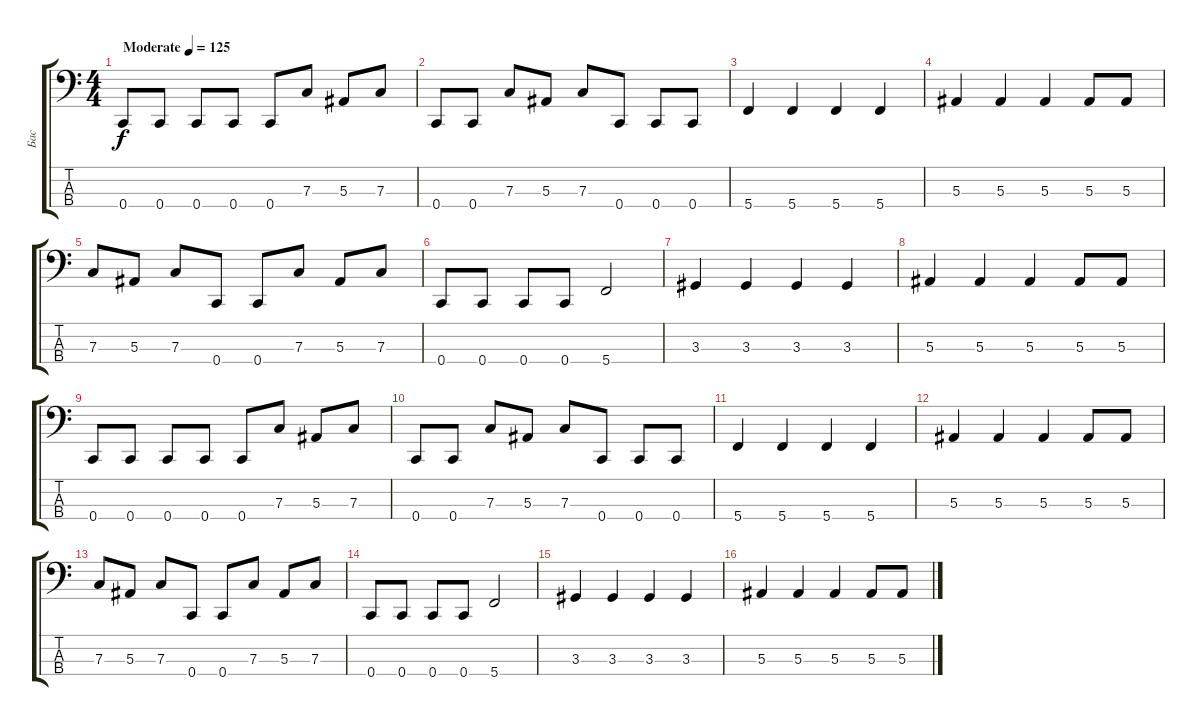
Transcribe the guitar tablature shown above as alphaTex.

\track ("Бас" "Бас") {instrument electricbassfinger}
\staff {score tabs}
\tuning (Eb2 Bb1 F1 C1) {hide}
\ts (4 4)
\tempo (125 "Moderate")
\clef f4
\ks c
0.4.8{dy f instrument electricbassfinger} 0.4.8 0.4.8 0.4.8 0.4.8 7.3.8 5.3.8 7.3.8 |
0.4.8 0.4.8 7.3.8 5.3.8 7.3.8 0.4.8 0.4.8 0.4.8 |
5.4.4 5.4.4 5.4.4 5.4.4 |
5.3.4 5.3.4 5.3.4 5.3.8 5.3.8 |
7.3.8 5.3.8 7.3.8 0.4.8 0.4.8 7.3.8 5.3.8 7.3.8 |
0.4.8 0.4.8 0.4.8 0.4.8 5.4.2 |
3.3.4 3.3.4 3.3.4 3.3.4 |
5.3.4 5.3.4 5.3.4 5.3.8 5.3.8 |
0.4.8 0.4.8 0.4.8 0.4.8 0.4.8 7.3.8 5.3.8 7.3.8 |
0.4.8 0.4.8 7.3.8 5.3.8 7.3.8 0.4.8 0.4.8 0.4.8 |
5.4.4 5.4.4 5.4.4 5.4.4 |
5.3.4 5.3.4 5.3.4 5.3.8 5.3.8 |
7.3.8 5.3.8 7.3.8 0.4.8 0.4.8 7.3.8 5.3.8 7.3.8 |
0.4.8 0.4.8 0.4.8 0.4.8 5.4.2 |
3.3.4 3.3.4 3.3.4 3.3.4 |
5.3.4 5.3.4 5.3.4 5.3.8 5.3.8
